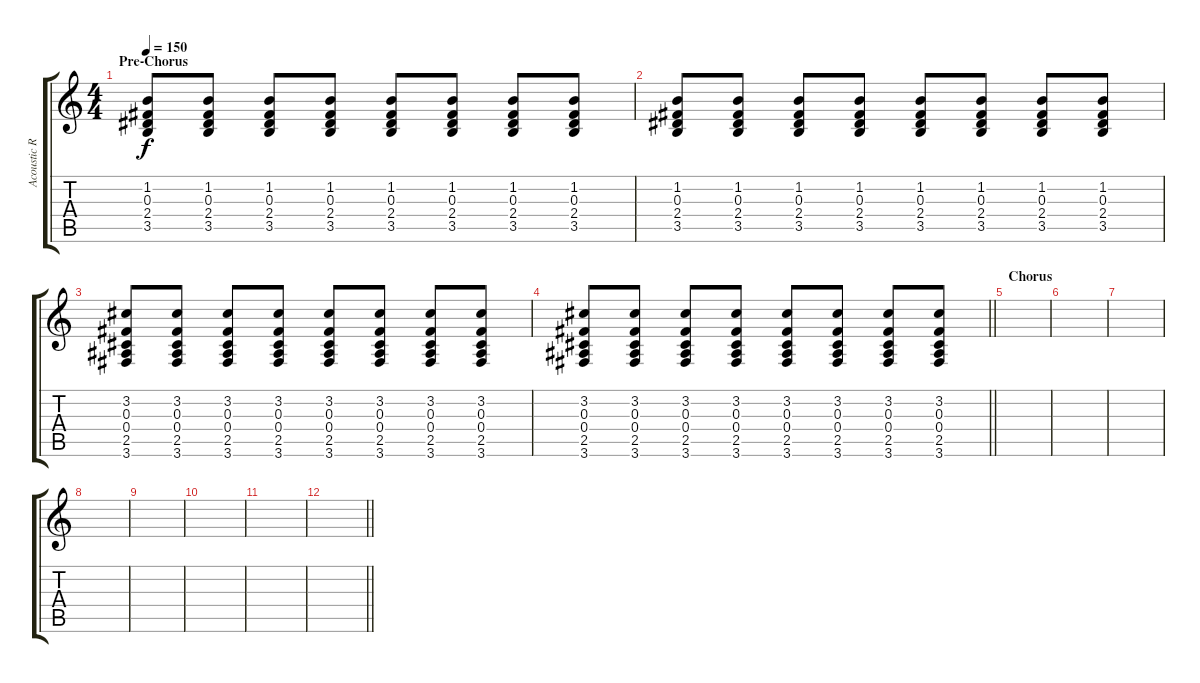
\track ("Acoustic Rhytm Guitar [L]" "Acoustic R") {instrument acousticguitarsteel}
\staff {score tabs}
\tuning (Eb4 Bb3 Gb3 Db3 Ab2 Eb2) {hide}
\ts (4 4)
\section ("" "Pre-Chorus")
\tempo 150
\clef g2
\ks c
(1.2 0.3 2.4 3.5).8{dy f} (1.2 0.3 2.4 3.5).8 (1.2 0.3 2.4 3.5).8 (1.2 0.3 2.4 3.5).8 (1.2 0.3 2.4 3.5).8 (1.2 0.3 2.4 3.5).8 (1.2 0.3 2.4 3.5).8 (1.2 0.3 2.4 3.5).8 |
(1.2 0.3 2.4 3.5).8 (1.2 0.3 2.4 3.5).8 (1.2 0.3 2.4 3.5).8 (1.2 0.3 2.4 3.5).8 (1.2 0.3 2.4 3.5).8 (1.2 0.3 2.4 3.5).8 (1.2 0.3 2.4 3.5).8 (1.2 0.3 2.4 3.5).8 |
(3.2 0.3 0.4 2.5 3.6).8 (3.2 0.3 0.4 2.5 3.6).8 (3.2 0.3 0.4 2.5 3.6).8 (3.2 0.3 0.4 2.5 3.6).8 (3.2 0.3 0.4 2.5 3.6).8 (3.2 0.3 0.4 2.5 3.6).8 (3.2 0.3 0.4 2.5 3.6).8 (3.2 0.3 0.4 2.5 3.6).8 |
\barLineRight lightlight
(3.2 0.3 0.4 2.5 3.6).8 (3.2 0.3 0.4 2.5 3.6).8 (3.2 0.3 0.4 2.5 3.6).8 (3.2 0.3 0.4 2.5 3.6).8 (3.2 0.3 0.4 2.5 3.6).8 (3.2 0.3 0.4 2.5 3.6).8 (3.2 0.3 0.4 2.5 3.6).8 (3.2 0.3 0.4 2.5 3.6).8 |
\section ("" "Chorus")
|
|
|
|
|
|
|
\barLineRight lightlight
